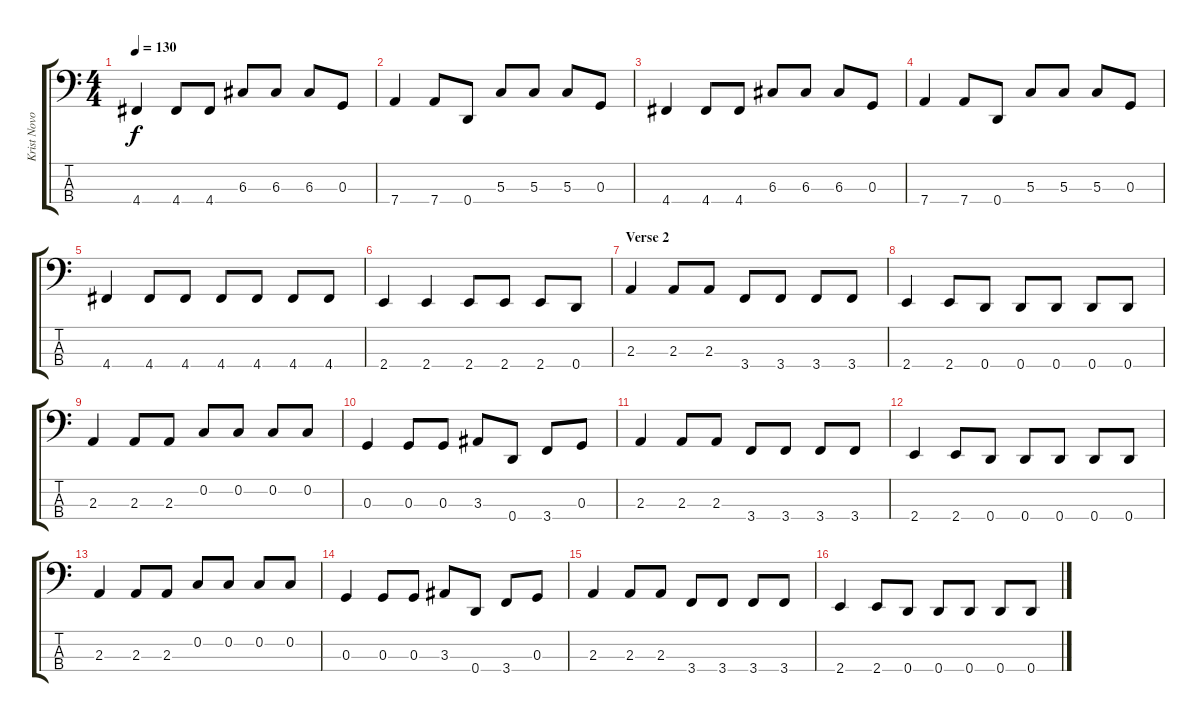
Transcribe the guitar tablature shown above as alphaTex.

\track ("Krist Novoselic" "Krist Novo") {instrument electricbasspick}
\staff {score tabs}
\tuning (F2 C2 G1 D1) {hide}
\ts (4 4)
\tempo 130
\clef f4
\ks c
4.4.4{dy f} 4.4.8 4.4.8 6.3.8 6.3.8 6.3.8 0.3.8 |
7.4.4 7.4.8 0.4.8 5.3.8 5.3.8 5.3.8 0.3.8 |
4.4.4 4.4.8 4.4.8 6.3.8 6.3.8 6.3.8 0.3.8 |
7.4.4 7.4.8 0.4.8 5.3.8 5.3.8 5.3.8 0.3.8 |
4.4.4 4.4.8 4.4.8 4.4.8 4.4.8 4.4.8 4.4.8 |
2.4.4 2.4.4 2.4.8 2.4.8 2.4.8 0.4.8 |
\section ("" "Verse 2")
2.3.4 2.3.8 2.3.8 3.4.8 3.4.8 3.4.8 3.4.8 |
2.4.4 2.4.8 0.4.8 0.4.8 0.4.8 0.4.8 0.4.8 |
2.3.4 2.3.8 2.3.8 0.2.8 0.2.8 0.2.8 0.2.8 |
0.3.4 0.3.8 0.3.8 3.3.8 0.4.8 3.4.8 0.3.8 |
2.3.4 2.3.8 2.3.8 3.4.8 3.4.8 3.4.8 3.4.8 |
2.4.4 2.4.8 0.4.8 0.4.8 0.4.8 0.4.8 0.4.8 |
2.3.4 2.3.8 2.3.8 0.2.8 0.2.8 0.2.8 0.2.8 |
0.3.4 0.3.8 0.3.8 3.3.8 0.4.8 3.4.8 0.3.8 |
2.3.4 2.3.8 2.3.8 3.4.8 3.4.8 3.4.8 3.4.8 |
2.4.4 2.4.8 0.4.8 0.4.8 0.4.8 0.4.8 0.4.8
